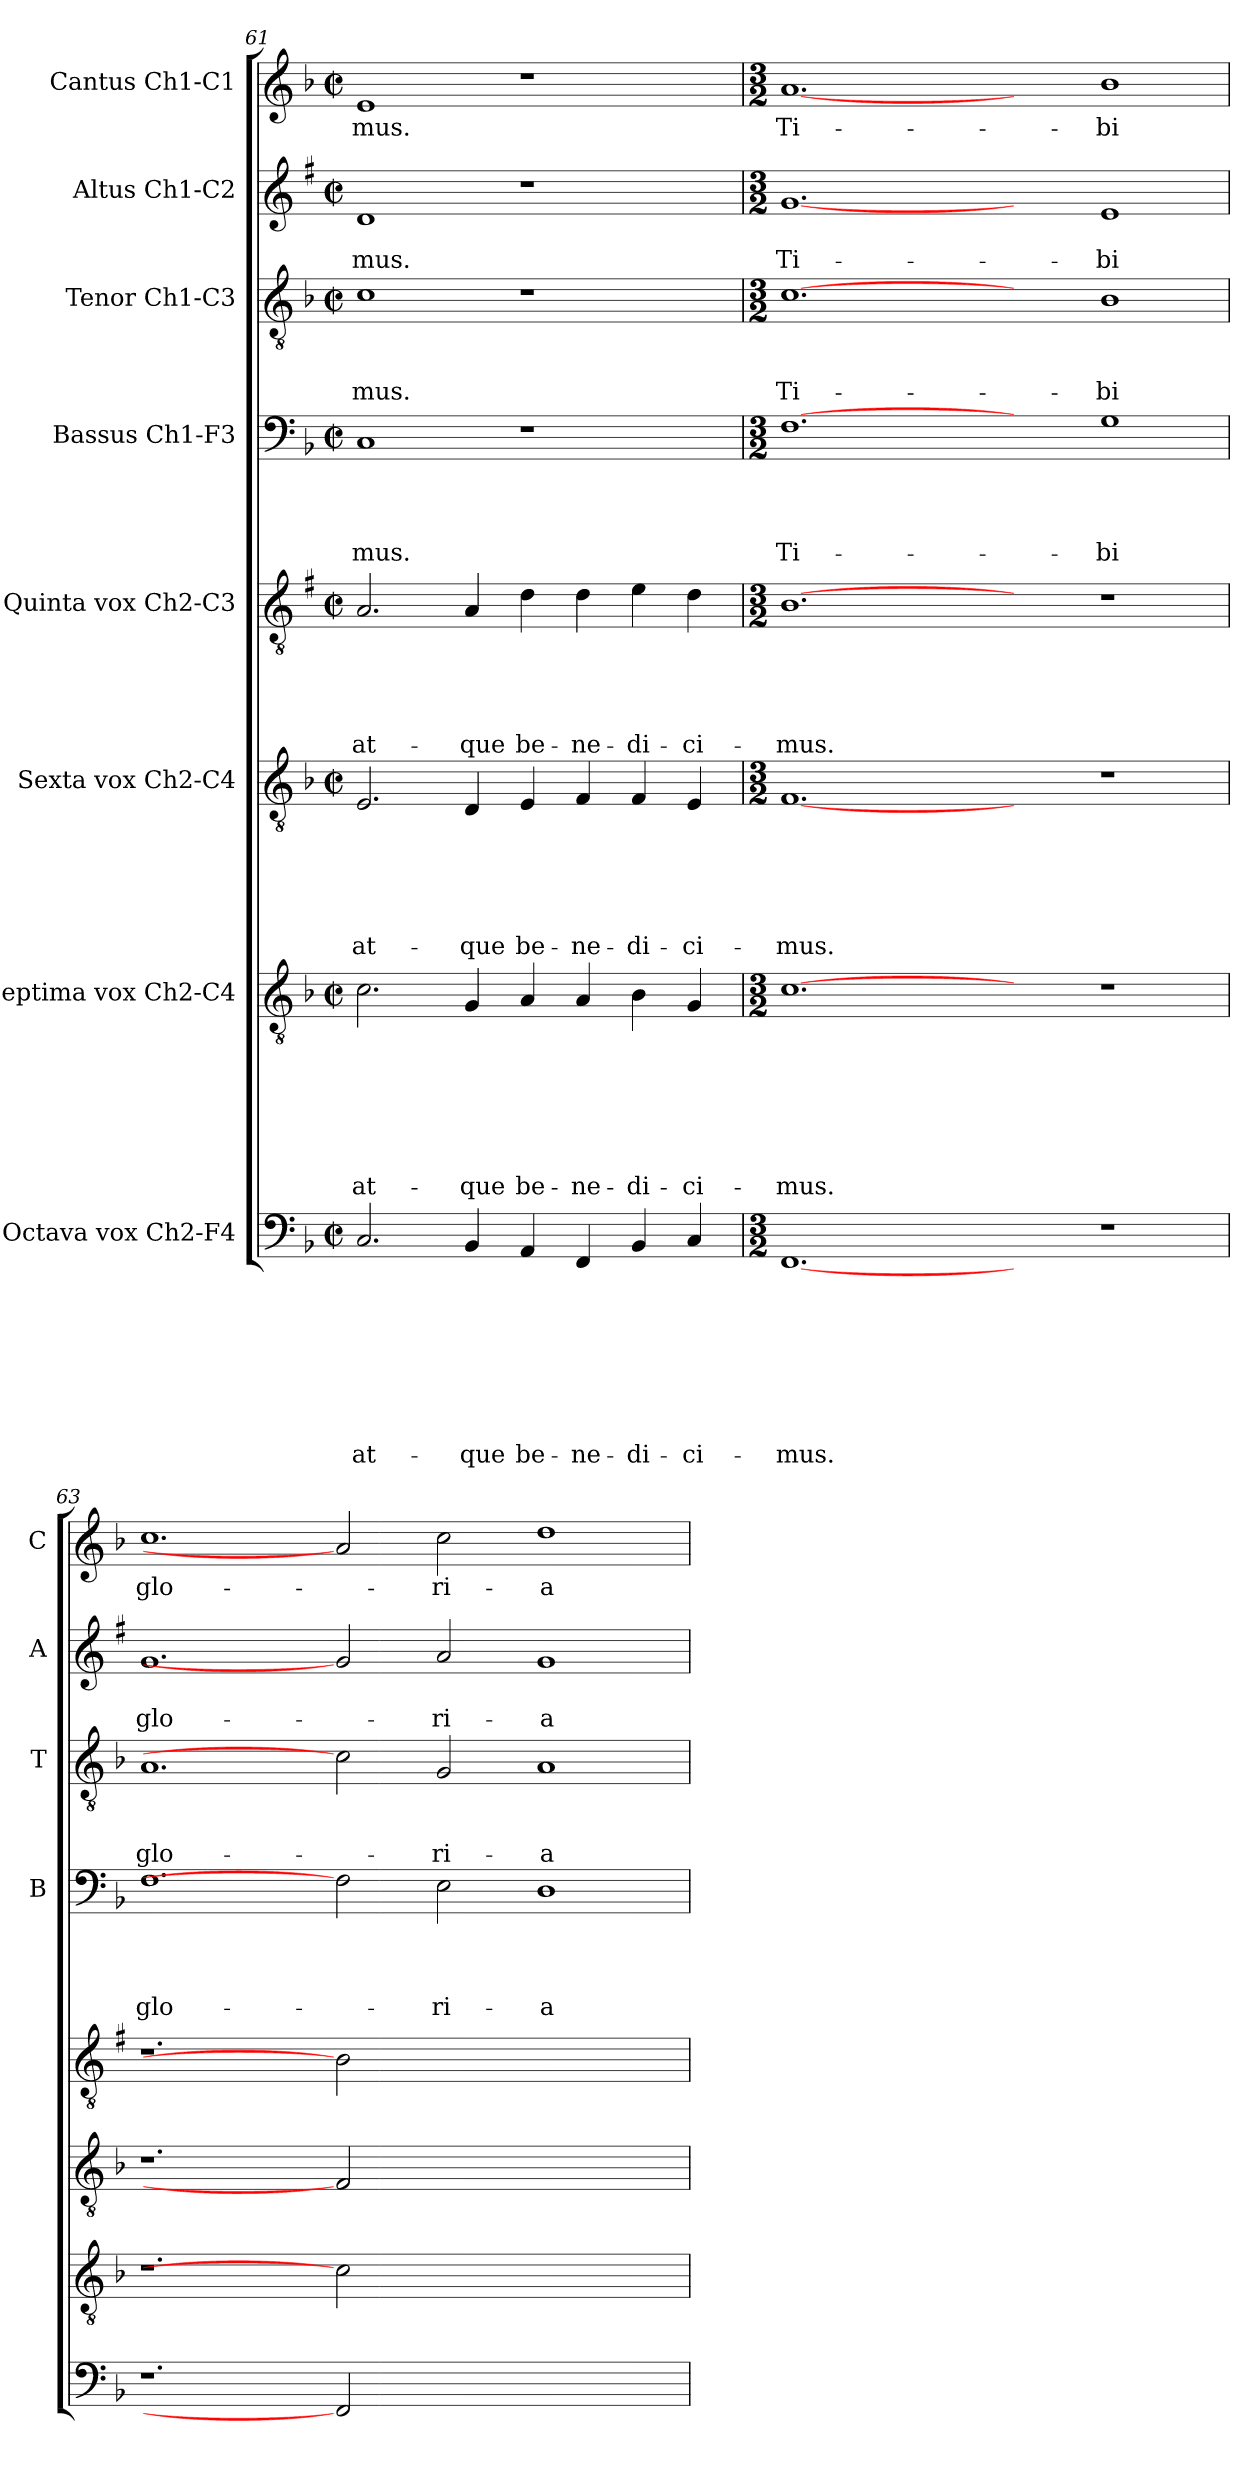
**kern	**text	**text	**text	**text	**text	**text	**text	**text	**kern	**text	**text	**text	**text	**text	**text	**text	**kern	**text	**text	**text	**text	**text	**text	**kern	**text	**text	**text	**text	**text	**kern	**text	**text	**text	**text	**kern	**text	**text	**text	**kern	**text	**text	**kern	**text
*part8	*part8	*part8	*part8	*part8	*part8	*part8	*part8	*part8	*part7	*part7	*part7	*part7	*part7	*part7	*part7	*part7	*part6	*part6	*part6	*part6	*part6	*part6	*part6	*part5	*part5	*part5	*part5	*part5	*part5	*part4	*part4	*part4	*part4	*part4	*part3	*part3	*part3	*part3	*part2	*part2	*part2	*part1	*part1
*staff8	*staff8	*staff8	*staff8	*staff8	*staff8	*staff8	*staff8	*staff8	*staff7	*staff7	*staff7	*staff7	*staff7	*staff7	*staff7	*staff7	*staff6	*staff6	*staff6	*staff6	*staff6	*staff6	*staff6	*staff5	*staff5	*staff5	*staff5	*staff5	*staff5	*staff4	*staff4	*staff4	*staff4	*staff4	*staff3	*staff3	*staff3	*staff3	*staff2	*staff2	*staff2	*staff1	*staff1
*I"Octava vox Ch2-F4	*	*	*	*	*	*	*	*	*I"Septima vox Ch2-C4	*	*	*	*	*	*	*	*I"Sexta vox Ch2-C4	*	*	*	*	*	*	*I"Quinta vox Ch2-C3	*	*	*	*	*	*I"Bassus Ch1-F3	*	*	*	*	*I"Tenor Ch1-C3	*	*	*	*I"Altus Ch1-C2	*	*	*I"Cantus Ch1-C1	*
*	*	*	*	*	*	*	*	*	*	*	*	*	*	*	*	*	*	*	*	*	*	*	*	*	*	*	*	*	*	*I'B	*	*	*	*	*I'T	*	*	*	*I'A	*	*	*I'C	*
!!LO:LB:g=z
*clefF4	*	*	*	*	*	*	*	*	*clefGv2	*	*	*	*	*	*	*	*clefGv2	*	*	*	*	*	*	*clefGv2	*	*	*	*	*	*clefF4	*	*	*	*	*clefGv2	*	*	*	*clefG2	*	*	*clefG2	*
*	*	*	*	*	*	*	*	*	*	*	*	*	*	*	*	*	*	*	*	*	*	*	*	*ITrd1c2	*	*	*	*	*	*	*	*	*	*	*	*	*	*	*ITrd1c2	*	*	*	*
*k[b-]	*	*	*	*	*	*	*	*	*k[b-]	*	*	*	*	*	*	*	*k[b-]	*	*	*	*	*	*	*k[b-]	*	*	*	*	*	*k[b-]	*	*	*	*	*k[b-]	*	*	*	*k[b-]	*	*	*k[b-]	*
*F:	*	*	*	*	*	*	*	*	*F:	*	*	*	*	*	*	*	*F:	*	*	*	*	*	*	*F:	*	*	*	*	*	*F:	*	*	*	*	*F:	*	*	*	*F:	*	*	*F:	*
*M2/2	*	*	*	*	*	*	*	*	*M2/2	*	*	*	*	*	*	*	*M2/2	*	*	*	*	*	*	*M2/2	*	*	*	*	*	*M2/2	*	*	*	*	*M2/2	*	*	*	*M2/2	*	*	*M2/2	*
*met(c|)	*	*	*	*	*	*	*	*	*met(c|)	*	*	*	*	*	*	*	*met(c|)	*	*	*	*	*	*	*met(c|)	*	*	*	*	*	*met(c|)	*	*	*	*	*met(c|)	*	*	*	*met(c|)	*	*	*met(c|)	*
=61	=61	=61	=61	=61	=61	=61	=61	=61	=61	=61	=61	=61	=61	=61	=61	=61	=61	=61	=61	=61	=61	=61	=61	=61	=61	=61	=61	=61	=61	=61	=61	=61	=61	=61	=61	=61	=61	=61	=61	=61	=61	=61	=61
!	!	!	!	!	!	!	!	!LO:LY:b	!	!	!	!	!	!	!	!LO:LY:b	!	!	!	!	!	!	!LO:LY:b	!	!	!	!	!	!LO:LY:b	!	!	!	!	!LO:LY:b	!	!	!	!LO:LY:b	!	!	!LO:LY:b	!	!LO:LY:b
2.C/	.	.	.	.	.	.	.	at-	2.c\	.	.	.	.	.	.	at-	2.E/	.	.	.	.	.	at-	2.G/	.	.	.	.	at-	1C	.	.	.	-mus.	1c	.	.	-mus.	1c	.	-mus.	1e	-mus.
!	!	!	!	!	!	!	!	!LO:LY:b	!	!	!	!	!	!	!	!LO:LY:b	!	!	!	!	!	!	!LO:LY:b	!	!	!	!	!	!LO:LY:b	!	!	!	!	!	!	!	!	!	!	!	!	!	!
4BB-/	.	.	.	.	.	.	.	-que	4G/	.	.	.	.	.	.	-que	4D/	.	.	.	.	.	-que	4G/	.	.	.	.	-que	.	.	.	.	.	.	.	.	.	.	.	.	.	.
!	!	!	!	!	!	!	!	!LO:LY:b	!	!	!	!	!	!	!	!LO:LY:b	!	!	!	!	!	!	!LO:LY:b	!	!	!	!	!	!LO:LY:b	!	!	!	!	!	!	!	!	!	!	!	!	!	!
4AA/	.	.	.	.	.	.	.	be-	4A/	.	.	.	.	.	.	be-	4E/	.	.	.	.	.	be-	4c\	.	.	.	.	be-	1r	.	.	.	.	1r	.	.	.	1r	.	.	1r	.
!	!	!	!	!	!	!	!	!LO:LY:b	!	!	!	!	!	!	!	!LO:LY:b	!	!	!	!	!	!	!LO:LY:b	!	!	!	!	!	!LO:LY:b	!	!	!	!	!	!	!	!	!	!	!	!	!	!
4FF/	.	.	.	.	.	.	.	-ne-	4A/	.	.	.	.	.	.	-ne-	4F/	.	.	.	.	.	-ne-	4c\	.	.	.	.	-ne-	.	.	.	.	.	.	.	.	.	.	.	.	.	.
!	!	!	!	!	!	!	!	!LO:LY:b	!	!	!	!	!	!	!	!LO:LY:b	!	!	!	!	!	!	!LO:LY:b	!	!	!	!	!	!LO:LY:b	!	!	!	!	!	!	!	!	!	!	!	!	!	!
4BB-/	.	.	.	.	.	.	.	-di-	4B-\	.	.	.	.	.	.	-di-	4F/	.	.	.	.	.	-di-	4d\	.	.	.	.	-di-	.	.	.	.	.	.	.	.	.	.	.	.	.	.
!	!	!	!	!	!	!	!	!LO:LY:b	!	!	!	!	!	!	!	!LO:LY:b	!	!	!	!	!	!	!LO:LY:b	!	!	!	!	!	!LO:LY:b	!	!	!	!	!	!	!	!	!	!	!	!	!	!
4C/	.	.	.	.	.	.	.	-ci-	4G/	.	.	.	.	.	.	-ci-	4E/	.	.	.	.	.	-ci-	4c\	.	.	.	.	-ci-	.	.	.	.	.	.	.	.	.	.	.	.	.	.
=62	=62	=62	=62	=62	=62	=62	=62	=62	=62	=62	=62	=62	=62	=62	=62	=62	=62	=62	=62	=62	=62	=62	=62	=62	=62	=62	=62	=62	=62	=62	=62	=62	=62	=62	=62	=62	=62	=62	=62	=62	=62	=62	=62
*M3/2	*	*	*	*	*	*	*	*	*M3/2	*	*	*	*	*	*	*	*M3/2	*	*	*	*	*	*	*M3/2	*	*	*	*	*	*M3/2	*	*	*	*	*M3/2	*	*	*	*M3/2	*	*	*M3/2	*
!	!	!	!	!	!	!	!	!LO:LY:b	!	!	!	!	!	!	!	!LO:LY:b	!	!	!	!	!	!	!LO:LY:b	!	!	!	!	!	!LO:LY:b	!	!	!	!	!LO:LY:b	!	!	!	!LO:LY:b	!	!	!LO:LY:b	!	!LO:LY:b
*^	*	*	*	*	*	*	*	*	*^	*	*	*	*	*	*	*	*^	*	*	*	*	*	*	*^	*	*	*	*	*	*^	*	*	*	*	*^	*	*	*	*^	*	*	*^	*
[1.FF	8ryy	.	.	.	.	.	.	.	-mus.	[1.c	8ryy	.	.	.	.	.	.	-mus.	[1.F	8ryy	.	.	.	.	.	-mus.	[1.A	8ryy	.	.	.	.	-mus.	[1.F	8ryy	.	.	.	Ti-	[1.c	8ryy	.	.	Ti-	[1.f	8ryy	.	Ti-	[1.a	8ryy	Ti-
.	1ryy	.	.	.	.	.	.	.	.	.	1ryy	.	.	.	.	.	.	.	.	1ryy	.	.	.	.	.	.	.	1ryy	.	.	.	.	.	.	1ryy	.	.	.	.	.	1ryy	.	.	.	.	1ryy	.	.	.	1ryy	.
.	1...ryy	.	.	.	.	.	.	.	.	.	1...ryy	.	.	.	.	.	.	.	.	1...ryy	.	.	.	.	.	.	.	1...ryy	.	.	.	.	.	.	1...ryy	.	.	.	.	.	1...ryy	.	.	.	.	1...ryy	.	.	.	1...ryy	.
2ryy	.	.	.	.	.	.	.	.	.	2ryy	.	.	.	.	.	.	.	.	2ryy	.	.	.	.	.	.	.	2ryy	.	.	.	.	.	.	2ryy	.	.	.	.	.	2ryy	.	.	.	.	2ryy	.	.	.	2ryy	.	.
!	!	!	!	!	!	!	!	!	!	!	!	!	!	!	!	!	!	!	!	!	!	!	!	!	!	!	!	!	!	!	!	!	!	!	!	!	!	!	!LO:LY:b	!	!	!	!	!LO:LY:b	!	!	!	!LO:LY:b	!	!	!LO:LY:b
1r	.	.	.	.	.	.	.	.	.	1r	.	.	.	.	.	.	.	.	1r	.	.	.	.	.	.	.	1r	.	.	.	.	.	.	1G	.	.	.	.	-bi	1B-	.	.	.	-bi	1d	.	.	-bi	1b-	.	-bi
=63	=63	=63	=63	=63	=63	=63	=63	=63	=63	=63	=63	=63	=63	=63	=63	=63	=63	=63	=63	=63	=63	=63	=63	=63	=63	=63	=63	=63	=63	=63	=63	=63	=63	=63	=63	=63	=63	=63	=63	=63	=63	=63	=63	=63	=63	=63	=63	=63	=63	=63	=63
!	!	!	!	!	!	!	!	!	!	!	!	!	!	!	!	!	!	!	!	!	!	!	!	!	!	!	!	!	!	!	!	!	!	!	!	!	!	!	!LO:LY:b	!	!	!	!	!LO:LY:b	!	!	!	!LO:LY:b	!	!	!LO:LY:b
*v	*v	*	*	*	*	*	*	*	*	*	*	*	*	*	*	*	*	*	*v	*v	*	*	*	*	*	*	*v	*v	*	*	*	*	*	*v	*v	*	*	*	*	*v	*v	*	*	*	*v	*v	*	*	*v	*v	*
*	*	*	*	*	*	*	*	*	*v	*v	*	*	*	*	*	*	*	*	*	*	*	*	*	*	*	*	*	*	*	*	*	*	*	*	*	*	*	*	*	*	*	*	*	*
1.r	.	.	.	.	.	.	.	.	1.r	.	.	.	.	.	.	.	1.r	.	.	.	.	.	.	1.r	.	.	.	.	.	1.F	.	.	.	glo-	1.A	.	.	glo-	1.f	.	glo-	1.cc	glo-
2FF]	.	.	.	.	.	.	.	.	2c]	.	.	.	.	.	.	.	2F]	.	.	.	.	.	.	2A]	.	.	.	.	.	2F]	.	.	.	.	2c]	.	.	.	2f]	.	.	2a]	.
!	!	!	!	!	!	!	!	!	!	!	!	!	!	!	!	!	!	!	!	!	!	!	!	!	!	!	!	!	!	!	!	!	!	!LO:LY:b	!	!	!	!LO:LY:b	!	!	!LO:LY:b	!	!LO:LY:b
1.ryy	.	.	.	.	.	.	.	.	1.ryy	.	.	.	.	.	.	.	1.ryy	.	.	.	.	.	.	1.ryy	.	.	.	.	.	2E\	.	.	.	-ri-	2G/	.	.	-ri-	2g/	.	-ri-	2cc\	-ri-
!	!	!	!	!	!	!	!	!	!	!	!	!	!	!	!	!	!	!	!	!	!	!	!	!	!	!	!	!	!	!	!	!	!	!LO:LY:b	!	!	!	!LO:LY:b	!	!	!LO:LY:b	!	!LO:LY:b
.	.	.	.	.	.	.	.	.	.	.	.	.	.	.	.	.	.	.	.	.	.	.	.	.	.	.	.	.	.	1D	.	.	.	-a	1A	.	.	-a	1f	.	-a	1dd	-a
=	=	=	=	=	=	=	=	=	=	=	=	=	=	=	=	=	=	=	=	=	=	=	=	=	=	=	=	=	=	=	=	=	=	=	=	=	=	=	=	=	=	=	=
*-	*-	*-	*-	*-	*-	*-	*-	*-	*-	*-	*-	*-	*-	*-	*-	*-	*-	*-	*-	*-	*-	*-	*-	*-	*-	*-	*-	*-	*-	*-	*-	*-	*-	*-	*-	*-	*-	*-	*-	*-	*-	*-	*-
